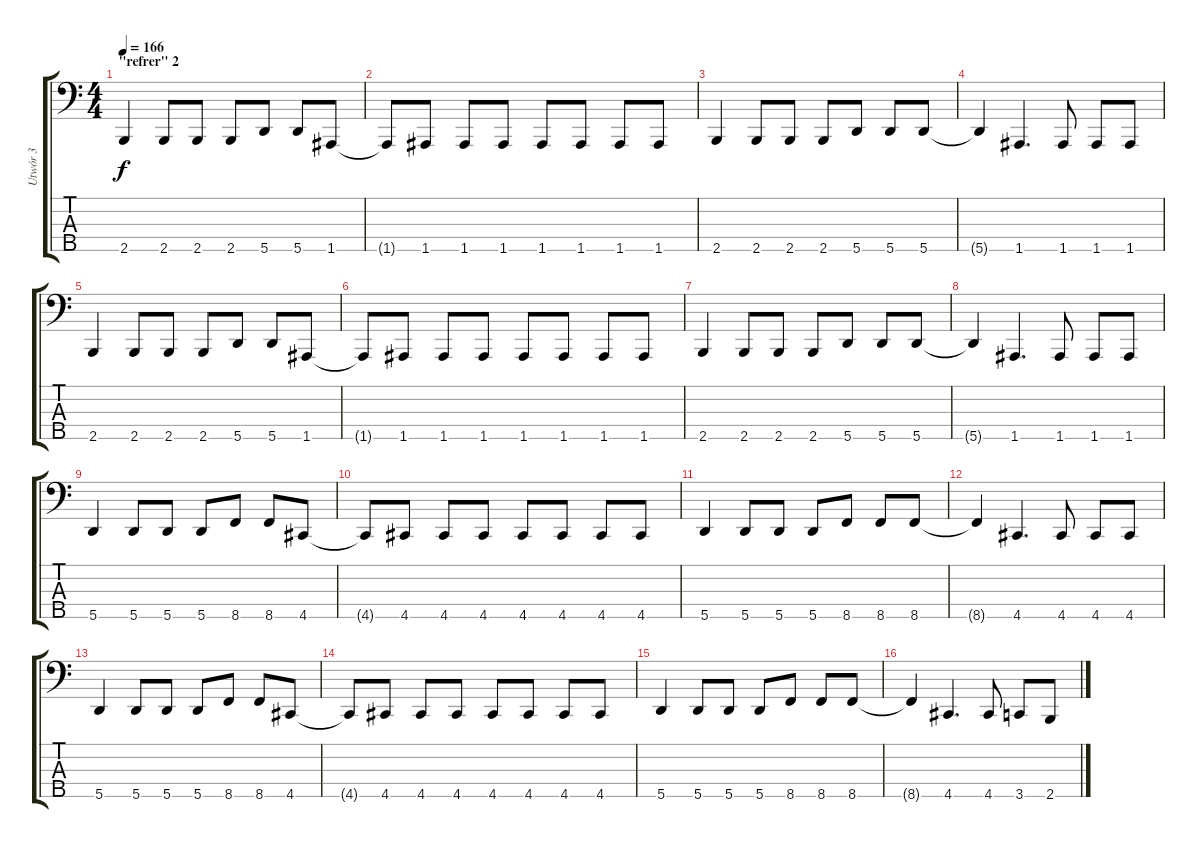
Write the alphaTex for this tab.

\track ("Utwór 3" "Utwór 3") {instrument electricbassfinger}
\staff {score tabs}
\tuning (F2 C2 G1 D1 A0) {hide}
\ts (4 4)
\section ("" "\"refrer\" 2")
\tempo 166
\clef f4
\ks c
2.5.4{dy f} 2.5.8 2.5.8 2.5.8 5.5.8 5.5.8 1.5.8 |
1.5{t}.8 1.5.8 1.5.8 1.5.8 1.5.8 1.5.8 1.5.8 1.5.8 |
2.5.4 2.5.8 2.5.8 2.5.8 5.5.8 5.5.8 5.5.8 |
5.5{t}.4 1.5.4{d} 1.5.8 1.5.8 1.5.8 |
2.5.4 2.5.8 2.5.8 2.5.8 5.5.8 5.5.8 1.5.8 |
1.5{t}.8 1.5.8 1.5.8 1.5.8 1.5.8 1.5.8 1.5.8 1.5.8 |
2.5.4 2.5.8 2.5.8 2.5.8 5.5.8 5.5.8 5.5.8 |
5.5{t}.4 1.5.4{d} 1.5.8 1.5.8 1.5.8 |
5.5.4 5.5.8 5.5.8 5.5.8 8.5.8 8.5.8 4.5.8 |
4.5{t}.8 4.5.8 4.5.8 4.5.8 4.5.8 4.5.8 4.5.8 4.5.8 |
5.5.4 5.5.8 5.5.8 5.5.8 8.5.8 8.5.8 8.5.8 |
8.5{t}.4 4.5.4{d} 4.5.8 4.5.8 4.5.8 |
5.5.4 5.5.8 5.5.8 5.5.8 8.5.8 8.5.8 4.5.8 |
4.5{t}.8 4.5.8 4.5.8 4.5.8 4.5.8 4.5.8 4.5.8 4.5.8 |
5.5.4 5.5.8 5.5.8 5.5.8 8.5.8 8.5.8 8.5.8 |
8.5{t}.4 4.5.4{d} 4.5.8 3.5.8 2.5.8
